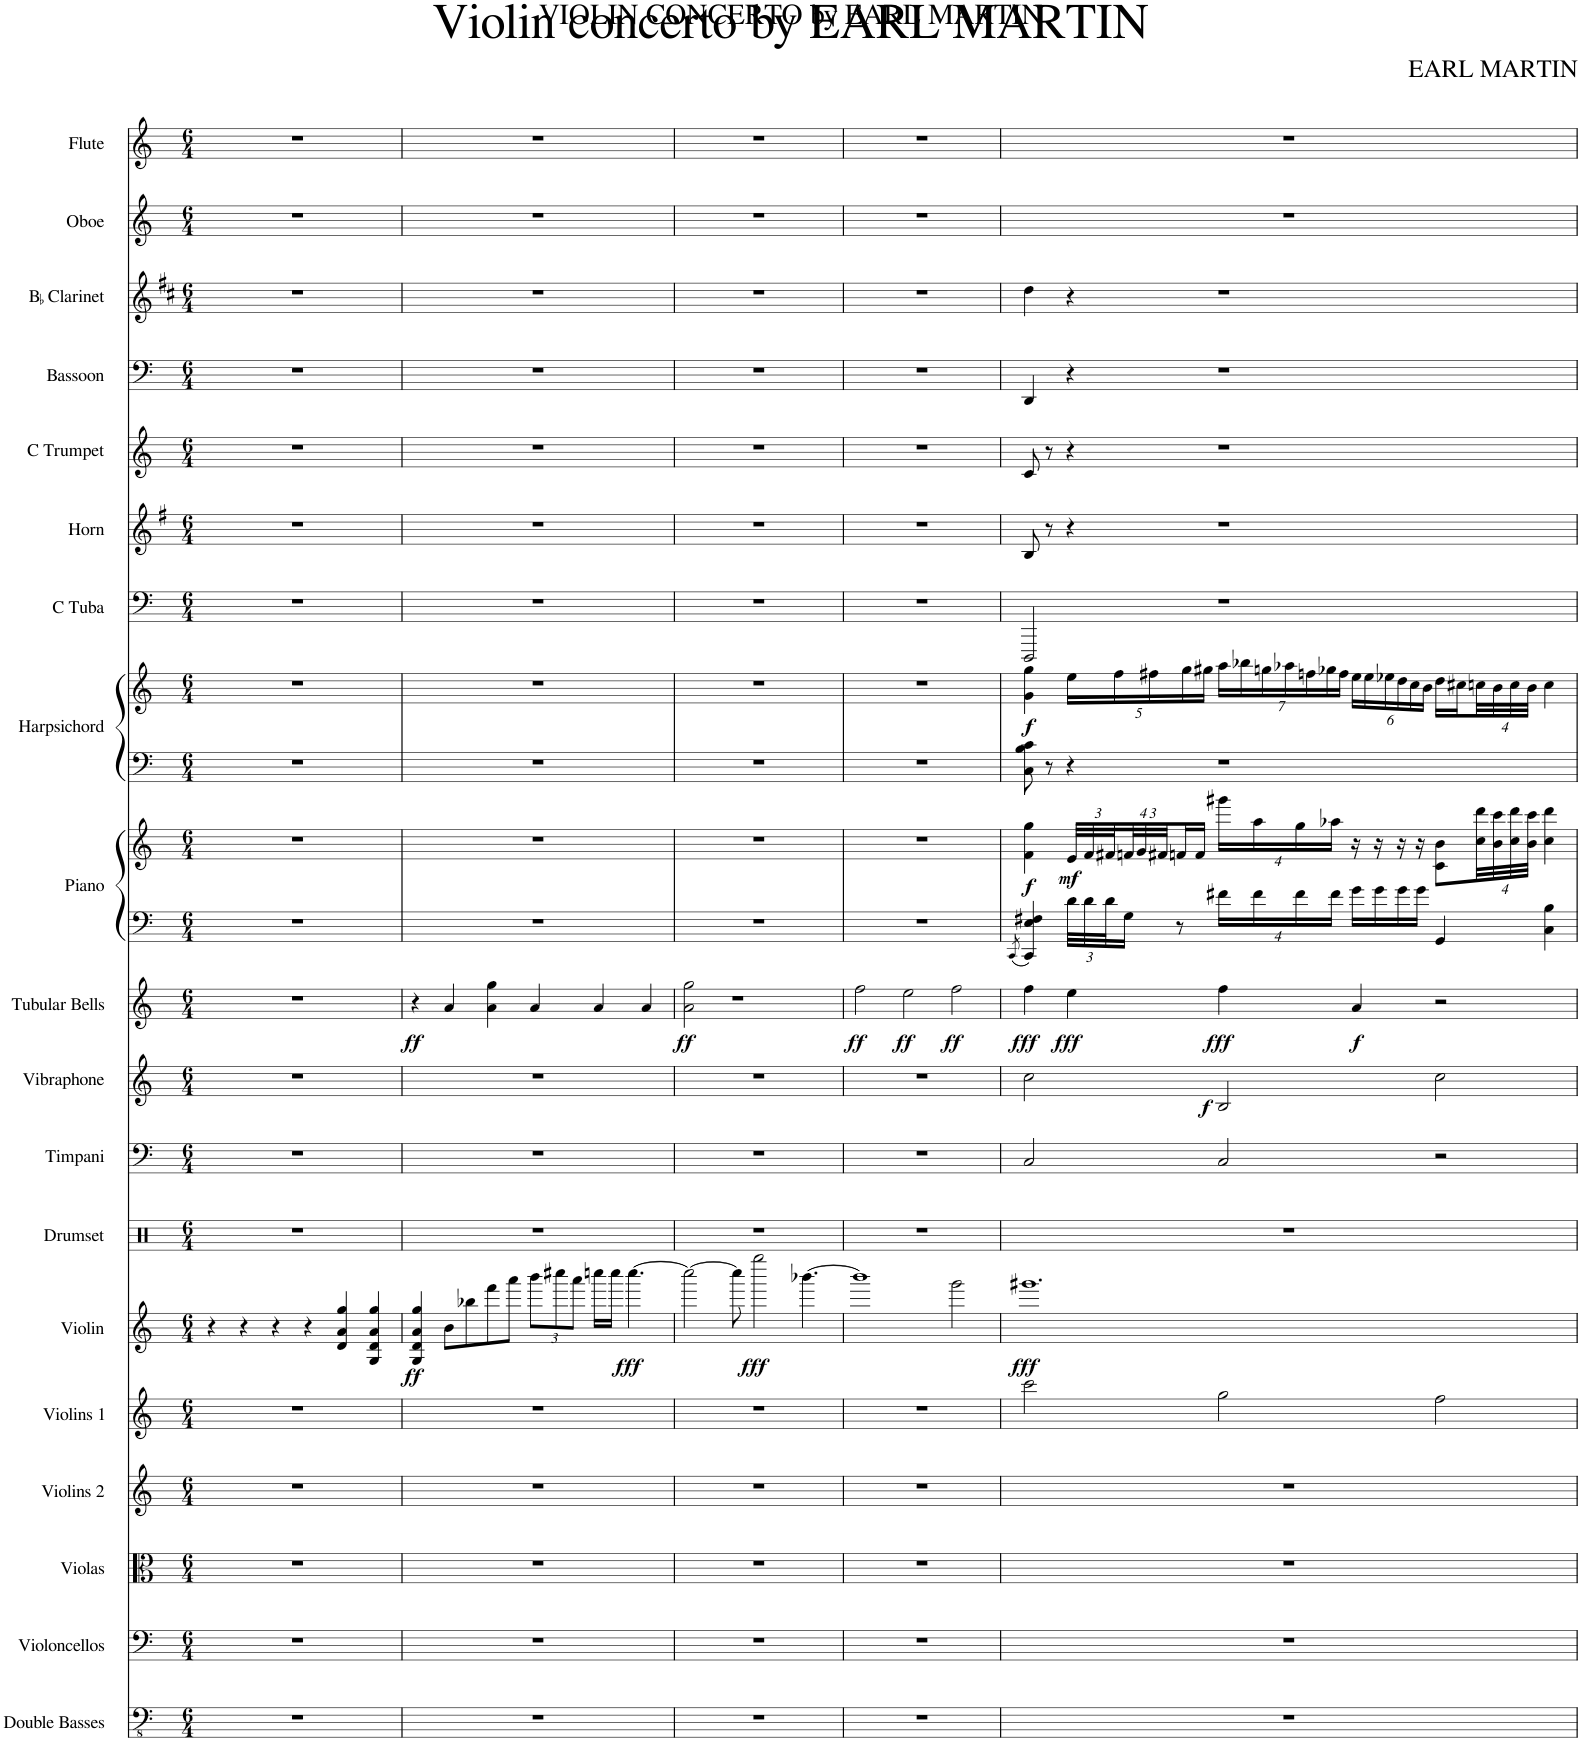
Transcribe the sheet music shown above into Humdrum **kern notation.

**kern	**kern	**kern	**kern	**kern	**kern	**dynam	**kern	**kern	**kern	**dynam	**kern	**dynam	**kern	**kern	**dynam	**kern	**kern	**dynam	**kern	**kern	**kern	**kern	**kern	**kern	**kern
*part19	*part18	*part17	*part16	*part15	*part14	*part14	*part13	*part12	*part11	*part11	*part10	*part10	*part9	*part9	*part9	*part8	*part8	*part8	*part7	*part6	*part5	*part4	*part3	*part2	*part1
*staff21	*staff20	*staff19	*staff18	*staff17	*staff16	*staff16	*staff15	*staff14	*staff13	*staff13	*staff12	*staff12	*staff11	*staff10	*staff10/11	*staff9	*staff8	*staff8/9	*staff7	*staff6	*staff5	*staff4	*staff3	*staff2	*staff1
*I"Double Basses	*I"Violoncellos	*I"Violas	*I"Violins 2	*I"Violins 1	*I"Violin	*	*I"Drumset	*I"Timpani	*I"Vibraphone	*	*I"Tubular Bells	*	*I"Piano	*	*	*I"Harpsichord	*	*	*I"C Tuba	*I"Horn	*I"C Trumpet	*I"Bassoon	*I"BaccidentalFlat Clarinet	*I"Oboe	*I"Flute
*I'Dbs.	*I'Vlcs.	*I'Vlas.	*I'Vlns. 2	*I'Vlns. 1	*I'Vln.	*	*I'Drs.	*I'Timp.	*I'Vib.	*	*I'Tu. Be.	*	*I'Pno.	*	*	*I'Hch.	*	*	*I'C Tu.	*I'Hn.	*I'C Tpt.	*I'Bsn.	*I'BaccidentalFlat Cl.	*I'Ob.	*I'Fl.
*clefFv4	*clefF4	*clefC3	*clefG2	*clefG2	*clefG2	*	*clefX	*clefF4	*clefG2	*	*clefG2	*	*clefF4	*clefG2	*	*clefF4	*clefG2	*	*clefF4	*clefG2	*clefG2	*clefF4	*clefG2	*clefG2	*clefG2
*	*	*	*	*	*	*	*	*	*	*	*	*	*	*	*	*	*	*	*	*Trd4c7	*	*	*Trd1c2	*	*
*k[]	*k[]	*k[]	*k[]	*k[]	*k[]	*	*k[]	*k[]	*k[]	*	*k[]	*	*k[]	*k[]	*	*k[]	*k[]	*	*k[]	*k[f#]	*k[]	*k[]	*k[f#c#]	*k[]	*k[]
*M6/4	*M6/4	*M6/4	*M6/4	*M6/4	*M6/4	*	*M6/4	*M6/4	*M6/4	*	*M6/4	*	*M6/4	*M6/4	*	*M6/4	*M6/4	*	*M6/4	*M6/4	*M6/4	*M6/4	*M6/4	*M6/4	*M6/4
=1	=1	=1	=1	=1	=1	=1	=1	=1	=1	=1	=1	=1	=1	=1	=1	=1	=1	=1	=1	=1	=1	=1	=1	=1	=1
1.r	1.r	1.r	1.r	1.r	4r	.	1.r	1.r	1.r	.	1.r	.	1.r	1.r	.	1.r	1.r	.	1.r	1.r	1.r	1.r	1.r	1.r	1.r
.	.	.	.	.	4r	.	.	.	.	.	.	.	.	.	.	.	.	.	.	.	.	.	.	.	.
.	.	.	.	.	4r	.	.	.	.	.	.	.	.	.	.	.	.	.	.	.	.	.	.	.	.
.	.	.	.	.	4r	.	.	.	.	.	.	.	.	.	.	.	.	.	.	.	.	.	.	.	.
.	.	.	.	.	4d/ 4a/ 4gg/	.	.	.	.	.	.	.	.	.	.	.	.	.	.	.	.	.	.	.	.
.	.	.	.	.	4G/ 4d/ 4a/ 4gg/	.	.	.	.	.	.	.	.	.	.	.	.	.	.	.	.	.	.	.	.
=2	=2	=2	=2	=2	=2	=2	=2	=2	=2	=2	=2	=2	=2	=2	=2	=2	=2	=2	=2	=2	=2	=2	=2	=2	=2
!	!	!	!	!	!	!LO:DY:b	!	!	!	!	!	!LO:DY:b	!	!	!	!	!	!	!	!	!	!	!	!	!
1.r	1.r	1.r	1.r	1.r	4G/ 4d/ 4a/ 4gg/	ff	1.r	1.r	1.r	.	4r	ff	1.r	1.r	.	1.r	1.r	.	1.r	1.r	1.r	1.r	1.r	1.r	1.r
.	.	.	.	.	8b\L	.	.	.	.	.	4a/	.	.	.	.	.	.	.	.	.	.	.	.	.	.
.	.	.	.	.	8bb-X\	.	.	.	.	.	.	.	.	.	.	.	.	.	.	.	.	.	.	.	.
.	.	.	.	.	8fff\	.	.	.	.	.	4a\ 4gg\	.	.	.	.	.	.	.	.	.	.	.	.	.	.
.	.	.	.	.	8aaa\J	.	.	.	.	.	.	.	.	.	.	.	.	.	.	.	.	.	.	.	.
*	*	*	*	*	*Xbrackettup	*	*	*	*	*	*	*	*	*	*	*	*	*	*	*	*	*	*	*	*
.	.	.	.	.	12bbb\L	.	.	.	.	.	4a/	.	.	.	.	.	.	.	.	.	.	.	.	.	.
.	.	.	.	.	12cccc#X\	.	.	.	.	.	.	.	.	.	.	.	.	.	.	.	.	.	.	.	.
.	.	.	.	.	12aaa\J	.	.	.	.	.	.	.	.	.	.	.	.	.	.	.	.	.	.	.	.
.	.	.	.	.	16ccccn\LL	.	.	.	.	.	4a/	.	.	.	.	.	.	.	.	.	.	.	.	.	.
.	.	.	.	.	16cccc\JJ	.	.	.	.	.	.	.	.	.	.	.	.	.	.	.	.	.	.	.	.
!	!	!	!	!	!	!LO:DY:b	!	!	!	!	!	!	!	!	!	!	!	!	!	!	!	!	!	!	!
.	.	.	.	.	[4.cccc\	fff	.	.	.	.	.	.	.	.	.	.	.	.	.	.	.	.	.	.	.
.	.	.	.	.	.	.	.	.	.	.	4a/	.	.	.	.	.	.	.	.	.	.	.	.	.	.
=3	=3	=3	=3	=3	=3	=3	=3	=3	=3	=3	=3	=3	=3	=3	=3	=3	=3	=3	=3	=3	=3	=3	=3	=3	=3
!	!	!	!	!	!	!	!	!	!	!	!	!LO:DY:b	!	!	!	!	!	!	!	!	!	!	!	!	!
1.r	1.r	1.r	1.r	1.r	2cccc\_	.	1.r	1.r	1.r	.	2a\ 2gg\	ff	1.r	1.r	.	1.r	1.r	.	1.r	1.r	1.r	1.r	1.r	1.r	1.r
.	.	.	.	.	8cccc\]	.	.	.	.	.	1r	.	.	.	.	.	.	.	.	.	.	.	.	.	.
!	!	!	!	!	!	!LO:DY:b	!	!	!	!	!	!	!	!	!	!	!	!	!	!	!	!	!	!	!
.	.	.	.	.	2gggg\	fff	.	.	.	.	.	.	.	.	.	.	.	.	.	.	.	.	.	.	.
.	.	.	.	.	[4.bbb-X\	.	.	.	.	.	.	.	.	.	.	.	.	.	.	.	.	.	.	.	.
=4	=4	=4	=4	=4	=4	=4	=4	=4	=4	=4	=4	=4	=4	=4	=4	=4	=4	=4	=4	=4	=4	=4	=4	=4	=4
!	!	!	!	!	!	!	!	!	!	!	!	!LO:DY:b	!	!	!	!	!	!	!	!	!	!	!	!	!
1.r	1.r	1.r	1.r	1.r	1bbb-]	.	1.r	1.r	1.r	.	2ff\	ff	1.r	1.r	.	1.r	1.r	.	1.r	1.r	1.r	1.r	1.r	1.r	1.r
!	!	!	!	!	!	!	!	!	!	!	!	!LO:DY:b	!	!	!	!	!	!	!	!	!	!	!	!	!
.	.	.	.	.	.	.	.	.	.	.	2r	ff	.	.	.	.	.	.	.	.	.	.	.	.	.
!	!	!	!	!	!	!	!	!	!	!	!	!LO:DY:b	!	!	!	!	!	!	!	!	!	!	!	!	!
.	.	.	.	.	2ggg\	.	.	.	.	.	2ee\	ff	.	.	.	.	.	.	.	.	.	.	.	.	.
2ryy	2ryy	2ryy	2ryy	2ryy	2ryy	.	2ryy	2ryy	2ryy	.	2ff\	.	2ryy	2ryy	.	2ryy	2ryy	.	2ryy	2ryy	2ryy	2ryy	2ryy	2ryy	2ryy
=5	=5	=5	=5	=5	=5	=5	=5	=5	=5	=5	=5	=5	=5	=5	=5	=5	=5	=5	=5	=5	=5	=5	=5	=5	=5
.	.	.	.	.	.	.	.	.	.	.	.	.	8qCC/	.	.	.	.	.	.	.	.	.	.	.	.
!	!	!	!	!	!	!LO:DY:b	!	!	!	!	!	!LO:DY:b	!	!	!LO:DY:b	!	!	!LO:DY:b	!	!	!	!	!	!	!
1.r	1.r	1.r	1.r	2ccc\	1.ggg#X	fff	1.r	2C/	2cc\	.	4ff\	fff	4CC/ 4E/ 4F#X/	4f\ 4gg\	f	8C\ 8B\ 8c\	4g\ 4gg\	f	2DDD/	8B/	8c/	4DD/	4dd\	1.r	1.r
.	.	.	.	.	.	.	.	.	.	.	.	.	.	.	.	8r	.	.	.	8r	8r	.	.	.	.
*	*	*	*	*	*	*	*	*	*	*	*	*	*Xbrackettup	*Xbrackettup	*	*	*Xbrackettup	*	*	*	*	*	*	*	*
!	!	!	!	!	!	!	!	!	!	!	!	!LO:DY:b	!	!	!LO:DY:b	!	!	!	!	!	!	!	!	!	!
.	.	.	.	.	.	.	.	.	.	.	4ee\	fff	48d\LLL	48e/LLL	mf	4r	20ee\LL	.	.	4r	4r	4r	4r	.	.
.	.	.	.	.	.	.	.	.	.	.	.	.	48d\	48f/	.	.	.	.	.	.	.	.	.	.	.
.	.	.	.	.	.	.	.	.	.	.	.	.	48d\J	48f#X/	.	.	.	.	.	.	.	.	.	.	.
.	.	.	.	.	.	.	.	.	.	.	.	.	.	.	.	.	20ff\	.	.	.	.	.	.	.	.
.	.	.	.	.	.	.	.	.	.	.	.	.	16G\JJ	48fn/	.	.	.	.	.	.	.	.	.	.	.
.	.	.	.	.	.	.	.	.	.	.	.	.	.	48g/	.	.	.	.	.	.	.	.	.	.	.
.	.	.	.	.	.	.	.	.	.	.	.	.	.	.	.	.	20ff#X\	.	.	.	.	.	.	.	.
.	.	.	.	.	.	.	.	.	.	.	.	.	.	48f#X/J	.	.	.	.	.	.	.	.	.	.	.
.	.	.	.	.	.	.	.	.	.	.	.	.	8r	16fn/	.	.	.	.	.	.	.	.	.	.	.
.	.	.	.	.	.	.	.	.	.	.	.	.	.	.	.	.	20gg\	.	.	.	.	.	.	.	.
.	.	.	.	.	.	.	.	.	.	.	.	.	.	16f/JJ	.	.	.	.	.	.	.	.	.	.	.
.	.	.	.	.	.	.	.	.	.	.	.	.	.	.	.	.	20gg#X\JJ	.	.	.	.	.	.	.	.
!	!	!	!	!	!	!	!	!	!	!LO:DY:b	!	!LO:DY:b	!	!	!	!	!	!	!	!	!	!	!	!	!
.	.	.	.	2gg\	.	.	.	2C/	2B/	f	4ff\	fff	16f#X\LL	16ggg#X\LL	.	1r	28aa\LL	.	1r	1r	1r	1r	1r	.	.
.	.	.	.	.	.	.	.	.	.	.	.	.	.	.	.	.	28bb-X\	.	.	.	.	.	.	.	.
.	.	.	.	.	.	.	.	.	.	.	.	.	16f#\	16aa\	.	.	.	.	.	.	.	.	.	.	.
.	.	.	.	.	.	.	.	.	.	.	.	.	.	.	.	.	28ggn\	.	.	.	.	.	.	.	.
.	.	.	.	.	.	.	.	.	.	.	.	.	.	.	.	.	28aa-X\	.	.	.	.	.	.	.	.
.	.	.	.	.	.	.	.	.	.	.	.	.	16f#\	16gg\	.	.	.	.	.	.	.	.	.	.	.
.	.	.	.	.	.	.	.	.	.	.	.	.	.	.	.	.	28ffn\	.	.	.	.	.	.	.	.
.	.	.	.	.	.	.	.	.	.	.	.	.	.	.	.	.	28gg-X\	.	.	.	.	.	.	.	.
.	.	.	.	.	.	.	.	.	.	.	.	.	16f#\JJ	16aa-X\JJ	.	.	.	.	.	.	.	.	.	.	.
.	.	.	.	.	.	.	.	.	.	.	.	.	.	.	.	.	28ff\JJ	.	.	.	.	.	.	.	.
!	!	!	!	!	!	!	!	!	!	!	!	!LO:DY:b	!	!	!	!	!	!	!	!	!	!	!	!	!
.	.	.	.	.	.	.	.	.	.	.	4a/	f	16g\LL	16r	.	.	24ee\LL	.	.	.	.	.	.	.	.
.	.	.	.	.	.	.	.	.	.	.	.	.	.	.	.	.	24ee\	.	.	.	.	.	.	.	.
.	.	.	.	.	.	.	.	.	.	.	.	.	16g\	16r	.	.	.	.	.	.	.	.	.	.	.
.	.	.	.	.	.	.	.	.	.	.	.	.	.	.	.	.	24ee-X\	.	.	.	.	.	.	.	.
.	.	.	.	.	.	.	.	.	.	.	.	.	16g\	16r	.	.	24dd\	.	.	.	.	.	.	.	.
.	.	.	.	.	.	.	.	.	.	.	.	.	.	.	.	.	24cc\	.	.	.	.	.	.	.	.
.	.	.	.	.	.	.	.	.	.	.	.	.	16g\JJ	16r	.	.	.	.	.	.	.	.	.	.	.
.	.	.	.	.	.	.	.	.	.	.	.	.	.	.	.	.	24b\JJ	.	.	.	.	.	.	.	.
.	.	.	.	2ff\	.	.	.	2r	2cc\	.	2r	.	4GG/	8c\ 8b\L	.	.	16dd\LL	.	.	.	.	.	.	.	.
.	.	.	.	.	.	.	.	.	.	.	.	.	.	.	.	.	16cc#X\	.	.	.	.	.	.	.	.
.	.	.	.	.	.	.	.	.	.	.	.	.	.	32cc\ 32ddd\LL	.	.	32ccn\L	.	.	.	.	.	.	.	.
.	.	.	.	.	.	.	.	.	.	.	.	.	.	32b\ 32ccc\	.	.	32b\	.	.	.	.	.	.	.	.
.	.	.	.	.	.	.	.	.	.	.	.	.	.	32cc\ 32ddd\	.	.	32cc\	.	.	.	.	.	.	.	.
.	.	.	.	.	.	.	.	.	.	.	.	.	.	32b\ 32ccc\JJJ	.	.	32b\JJJ	.	.	.	.	.	.	.	.
.	.	.	.	.	.	.	.	.	.	.	.	.	4C\ 4B\	4cc\ 4ddd\	.	.	4cc\	.	.	.	.	.	.	.	.
=	=	=	=	=	=	=	=	=	=	=	=	=	=	=	=	=	=	=	=	=	=	=	=	=	=
*-	*-	*-	*-	*-	*-	*-	*-	*-	*-	*-	*-	*-	*-	*-	*-	*-	*-	*-	*-	*-	*-	*-	*-	*-	*-
